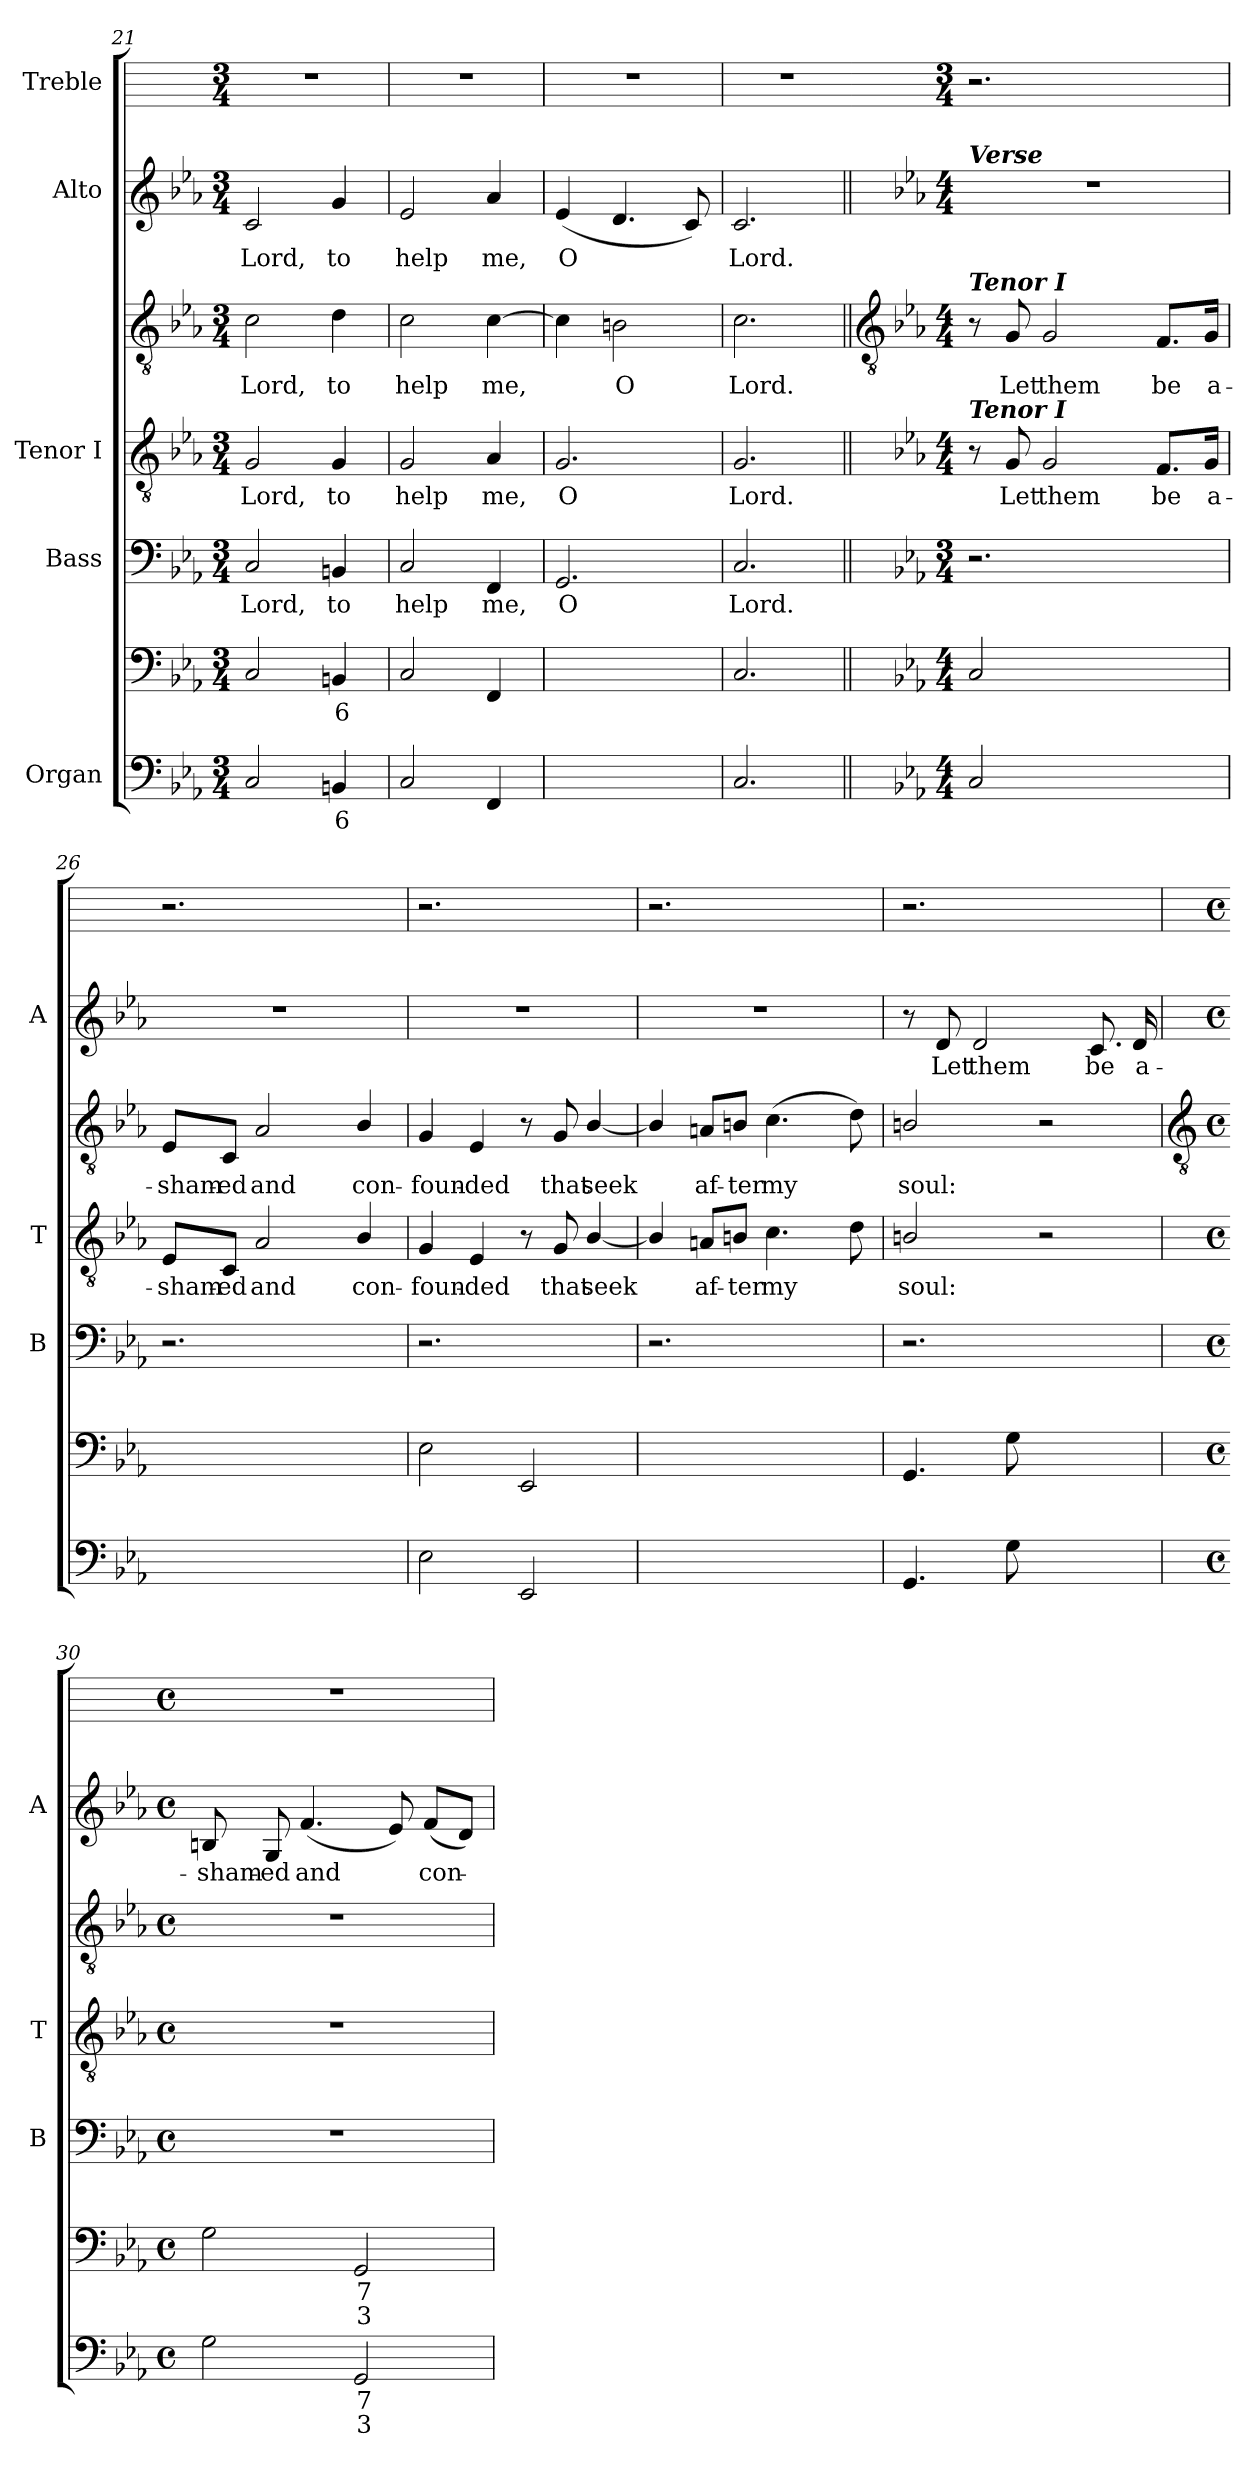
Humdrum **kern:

**kern	**text	**text	**kern	**text	**text	**kern	**text	**kern	**text	**kern	**text	**kern	**text	**kern
*part5	*part5	*part5	*part5	*part5	*part5	*part4	*part4	*part3	*part3	*part3	*part3	*part2	*part2	*part1
*staff7	*staff7	*staff7	*staff6	*staff6	*staff6	*staff5	*staff5	*staff4	*staff4	*staff3	*staff3	*staff2	*staff2	*staff1
*I"Organ	*	*	*	*	*	*I"Bass	*	*I"Tenor I	*	*	*	*I"Alto	*	*I"Treble
*	*	*	*	*	*	*I'B	*	*I'T	*	*	*	*I'A	*	*
*clefF4	*	*	*clefF4	*	*	*clefF4	*	*clefGv2	*	*clefGv2	*	*clefG2	*	*
*k[b-e-a-]	*	*	*k[b-e-a-]	*	*	*k[b-e-a-]	*	*k[b-e-a-]	*	*k[b-e-a-]	*	*k[b-e-a-]	*	*
*E-:	*	*	*E-:	*	*	*E-:	*	*E-:	*	*E-:	*	*E-:	*	*
*M3/4	*	*	*M3/4	*	*	*M3/4	*	*M3/4	*	*M3/4	*	*M3/4	*	*M3/4
=21	=21	=21	=21	=21	=21	=21	=21	=21	=21	=21	=21	=21	=21	=21
!	!	!	!	!	!	!	!LO:LY:b	!	!LO:LY:b	!	!LO:LY:b	!	!LO:LY:b	!
2C	.	.	2C	.	.	2C	Lord,	2G	Lord,	2c	Lord,	2c	Lord,	2.r
!	!LO:LY:b	!	!	!LO:LY:b	!	!	!LO:LY:b	!	!LO:LY:b	!	!LO:LY:b	!	!LO:LY:b	!
4BBn	6	.	4BBn	6	.	4BBn	to	4G	to	4d	to	4g	to	.
=22	=22	=22	=22	=22	=22	=22	=22	=22	=22	=22	=22	=22	=22	=22
!	!	!	!	!	!	!	!LO:LY:b	!	!LO:LY:b	!	!LO:LY:b	!	!LO:LY:b	!
2C	.	.	2C	.	.	2C	help	2G	help	2c	help	2e-	help	2.r
!	!	!	!	!	!	!	!LO:LY:b	!	!LO:LY:b	!	!LO:LY:b	!	!LO:LY:b	!
4FF	.	.	4FF	.	.	4FF	me,	4A-	me,	[4c	me,	4a-	me,	.
=23	=23	=23	=23	=23	=23	=23	=23	=23	=23	=23	=23	=23	=23	=23
!	!LO:LY:b	!LO:LY:b	!	!LO:LY:b	!LO:LY:b	!	!LO:LY:b	!	!LO:LY:b	!	!	!	!LO:LY:b	!
[4GGyy	6	4	[4GGyy	6	4	2.GG	O	2.G	O	4c]	.	(<4e-	O	2.r
!	!LO:LY:b	!LO:LY:b	!	!LO:LY:b	!LO:LY:b	!	!	!	!	!	!LO:LY:b	!	!	!
2GGyy]	5	3	2GGyy]	5	3	.	.	.	.	2Bn	O	4.d	.	.
.	.	.	.	.	.	.	.	.	.	.	.	8c)	.	.
=24	=24	=24	=24	=24	=24	=24	=24	=24	=24	=24	=24	=24	=24	=24
!	!	!	!	!	!	!	!LO:LY:b	!	!LO:LY:b	!	!LO:LY:b	!	!LO:LY:b	!
2.C	.	.	2.C	.	.	2.C	Lord.	2.G	Lord.	2.c	Lord.	2.c	Lord.	2.r
!!LO:LB:g=z
=25||	=25	=25	=25||	=25	=25	=25||	=25	=25||	=25	=25||	=25	=25||	=25	=25
*	*	*	*	*	*	*	*	*	*	*clefGv2	*	*	*	*
*	*	*	*	*	*	*	*	*k[b-e-a-]	*	*k[b-e-a-]	*	*	*	*
*	*	*	*	*	*	*	*	*E-:	*	*E-:	*	*	*	*
*M4/4	*	*	*M4/4	*	*	*M3/4	*	*M4/4	*	*M4/4	*	*M4/4	*	*M3/4
!	!	!	!	!	!	!	!	!	!	!	!	!LO:TX:a:Bi:t=Verse	!	!
!	!	!	!	!	!	!	!	!	!	!LO:TX:a:Bi:t=Tenor I	!	!	!	!
!	!	!	!	!	!	!	!	!LO:TX:a:Bi:t=Tenor I	!	!	!	!	!	!
2C	.	.	2C	.	.	2.r	.	8r	.	8r	.	1r	.	2.r
!	!	!	!	!	!	!	!	!	!LO:LY:b	!	!LO:LY:b	!	!	!
.	.	.	.	.	.	.	.	8G	Let	8G	Let	.	.	.
!	!	!	!	!	!	!	!	!	!LO:LY:b	!	!LO:LY:b	!	!	!
.	.	.	.	.	.	.	.	2G	them	2G	them	.	.	.
!	!LO:LY:b	!	!	!LO:LY:b	!	!	!	!	!	!	!	!	!	!
[4BBnyy	6	.	[4BBnyy	6	.	.	.	.	.	.	.	.	.	.
!	!LO:LY:b	!	!	!LO:LY:b	!	!	!	!	!LO:LY:b	!	!LO:LY:b	!	!	!
4BByy]	5	.	4BByy]	5	.	4ryy	.	8.F/L	be	8.F/L	be	.	.	4ryy
!	!	!	!	!	!	!	!	!	!LO:LY:b	!	!LO:LY:b	!	!	!
.	.	.	.	.	.	.	.	16G/Jk	a-	16G/Jk	a-	.	.	.
=26	=26	=26	=26	=26	=26	=26	=26	=26	=26	=26	=26	=26	=26	=26
!	!LO:LY:b	!	!	!LO:LY:b	!	!	!	!	!LO:LY:b	!	!LO:LY:b	!	!	!
[4Cyy	3	.	[4Cyy	3	.	2.r	.	8E-/L	-sham-	8E-/L	-sham-	1r	.	2.r
!	!	!	!	!	!	!	!	!	!LO:LY:b	!	!LO:LY:b	!	!	!
.	.	.	.	.	.	.	.	8C/J	-ed	8C/J	-ed	.	.	.
!	!LO:LY:b	!	!	!LO:LY:b	!	!	!	!	!LO:LY:b	!	!LO:LY:b	!	!	!
4Cyy]	6	.	4Cyy]	6	.	.	.	2A-	and	2A-	and	.	.	.
!	!LO:LY:b	!	!	!LO:LY:b	!	!	!	!	!	!	!	!	!	!
[4Dyy	5	.	[4Dyy	5	.	.	.	.	.	.	.	.	.	.
!	!LO:LY:b	!	!	!LO:LY:b	!	!	!	!	!LO:LY:b	!	!LO:LY:b	!	!	!
4Dyy]	6	.	4Dyy]	6	.	4ryy	.	4B-/	con-	4B-/	con-	.	.	4ryy
=27	=27	=27	=27	=27	=27	=27	=27	=27	=27	=27	=27	=27	=27	=27
!	!	!	!	!	!	!	!	!	!LO:LY:b	!	!LO:LY:b	!	!	!
2E-	.	.	2E-	.	.	2.r	.	4G	-foun-	4G	-foun-	1r	.	2.r
!	!	!	!	!	!	!	!	!	!LO:LY:b	!	!LO:LY:b	!	!	!
.	.	.	.	.	.	.	.	4E-	-ded	4E-	-ded	.	.	.
2EE-	.	.	2EE-	.	.	.	.	8r	.	8r	.	.	.	.
!	!	!	!	!	!	!	!	!	!LO:LY:b	!	!LO:LY:b	!	!	!
.	.	.	.	.	.	.	.	8G	that	8G	that	.	.	.
!	!	!	!	!	!	!	!	!	!LO:LY:b	!	!LO:LY:b	!	!	!
.	.	.	.	.	.	4ryy	.	[4B-/	seek	[4B-/	seek	.	.	4ryy
=28	=28	=28	=28	=28	=28	=28	=28	=28	=28	=28	=28	=28	=28	=28
!	!LO:LY:b	!	!	!LO:LY:b	!	!	!	!	!	!	!	!	!	!
[4FFyy	4	.	[4FFyy	4	.	2.r	.	4B-/]	.	4B-/]	.	1r	.	2.r
!	!LO:LY:b	!	!	!LO:LY:b	!	!	!	!	!LO:LY:b	!	!LO:LY:b	!	!	!
8FF/Lyy]	3	.	8FF/Lyy]	3	.	.	.	8An/L	af-	8An/L	af-	.	.	.
!	!LO:LY:b	!	!	!LO:LY:b	!	!	!	!	!LO:LY:b	!	!LO:LY:b	!	!	!
8GG/J	3	.	8GG/J	3	.	.	.	8Bn/J	-ter	8Bn/J	-ter	.	.	.
!	!LO:LY:b	!	!	!LO:LY:b	!	!	!	!	!LO:LY:b	!	!LO:LY:b	!	!	!
[4AA-yy	7	.	[4AA-yy	7	.	.	.	4.c	my	(>4.c	my	.	.	.
!	!LO:LY:b	!	!	!LO:LY:b	!	!	!	!	!	!	!	!	!	!
4AA-yy]	6	.	4AA-yy]	6	.	4ryy	.	.	.	.	.	.	.	4ryy
.	.	.	.	.	.	.	.	8d	.	8d)	.	.	.	.
=29	=29	=29	=29	=29	=29	=29	=29	=29	=29	=29	=29	=29	=29	=29
!	!	!	!	!	!	!	!	!	!LO:LY:b	!	!LO:LY:b	!	!	!
4.GG	.	.	4.GG	.	.	2.r	.	2Bn/	soul:	2Bn/	soul:	8r	.	2.r
!	!	!	!	!	!	!	!	!	!	!	!	!	!LO:LY:b	!
.	.	.	.	.	.	.	.	.	.	.	.	8d	Let	.
!	!	!	!	!	!	!	!	!	!	!	!	!	!LO:LY:b	!
.	.	.	.	.	.	.	.	.	.	.	.	2d	them	.
8G	.	.	8G	.	.	.	.	.	.	.	.	.	.	.
!	!LO:LY:b	!	!	!LO:LY:b	!	!	!	!	!	!	!	!	!	!
[4F#Xyy	6	.	[4F#Xyy	6	.	.	.	2r	.	2r	.	.	.	.
!	!LO:LY:b	!	!	!LO:LY:b	!	!	!	!	!	!	!	!	!LO:LY:b	!
4F#yy]	5	.	4F#yy]	5	.	4ryy	.	.	.	.	.	8.c	be	4ryy
!	!	!	!	!	!	!	!	!	!	!	!	!	!LO:LY:b	!
.	.	.	.	.	.	.	.	.	.	.	.	16d	a-	.
!!LO:LB:g=z
=30	=30	=30	=30	=30	=30	=30	=30	=30	=30	=30	=30	=30	=30	=30
*	*	*	*	*	*	*	*	*	*	*clefGv2	*	*	*	*
*M4/4	*	*	*M4/4	*	*	*M4/4	*	*M4/4	*	*M4/4	*	*M4/4	*	*M4/4
*met(c)	*	*	*met(c)	*	*	*met(c)	*	*met(c)	*	*met(c)	*	*met(c)	*	*met(c)
!	!	!	!	!	!	!	!	!	!	!	!	!	!LO:LY:b	!
2G	.	.	2G	.	.	1r	.	1r	.	1r	.	8Bn	-sham-	1r
!	!	!	!	!	!	!	!	!	!	!	!	!	!LO:LY:b	!
.	.	.	.	.	.	.	.	.	.	.	.	8G	-ed	.
!	!	!	!	!	!	!	!	!	!	!	!	!	!LO:LY:b	!
.	.	.	.	.	.	.	.	.	.	.	.	(<4.f	and	.
!	!LO:LY:b	!LO:LY:b	!	!LO:LY:b	!LO:LY:b	!	!	!	!	!	!	!	!	!
2GG	7	3	2GG	7	3	.	.	.	.	.	.	.	.	.
.	.	.	.	.	.	.	.	.	.	.	.	8e-)	.	.
!	!	!	!	!	!	!	!	!	!	!	!	!	!LO:LY:b	!
.	.	.	.	.	.	.	.	.	.	.	.	(<8fL	con-	.
.	.	.	.	.	.	.	.	.	.	.	.	8dJ)	.	.
=	=	=	=	=	=	=	=	=	=	=	=	=	=	=
*-	*-	*-	*-	*-	*-	*-	*-	*-	*-	*-	*-	*-	*-	*-
